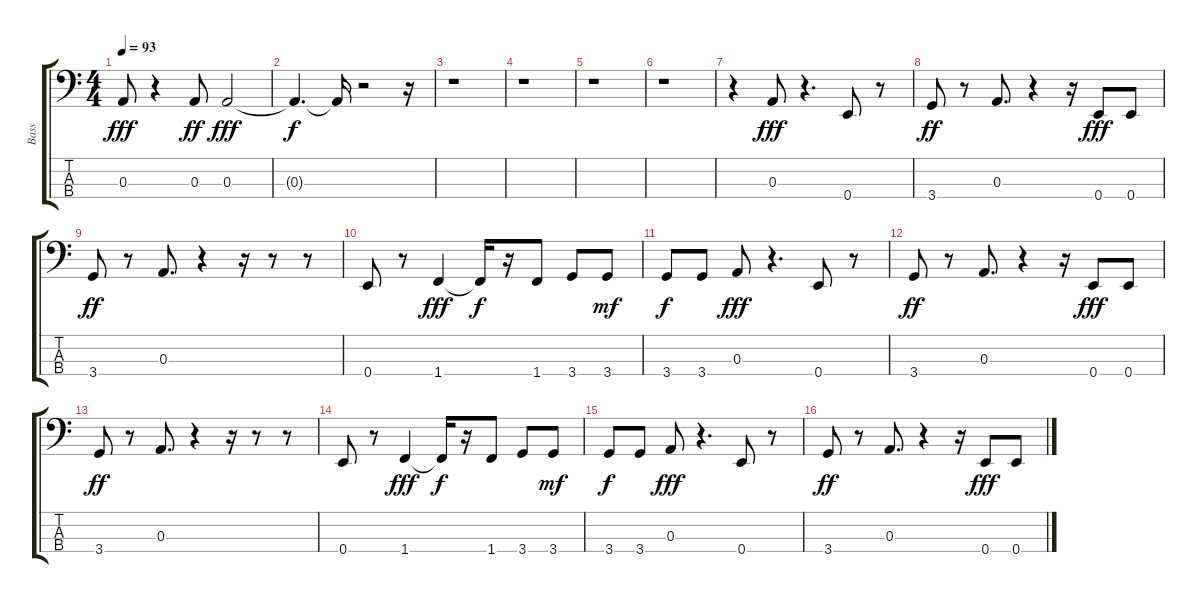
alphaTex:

\track ("Bass" "Bass") {instrument electricbassfinger}
\staff {score tabs}
\tuning (G2 D2 A1 E1) {hide}
\ts (4 4)
\tempo 93
\clef f4
\ks c
0.3.8{dy fff} r.4 0.3.8{dy ff} 0.3.2{dy fff} |
0.3{t}.4{d dy f} 0.3{t}.16 r.2 r.16 |
r.1 |
r.1 |
r.1 |
r.1 |
r.4 0.3.8{dy fff} r.4{d} 0.4.8 r.8 |
3.4.8{dy ff} r.8 0.3.8{d} r.4 r.16 0.4.8{dy fff} 0.4.8 |
3.4.8{dy ff} r.8 0.3.8{d} r.4 r.16 r.8 r.8 |
0.4.8 r.8 1.4.4{dy fff} 1.4{t}.16{dy f} r.16 1.4.8 3.4.8 3.4.8{dy mf} |
3.4.8{dy f} 3.4.8 0.3.8{dy fff} r.4{d} 0.4.8 r.8 |
3.4.8{dy ff} r.8 0.3.8{d} r.4 r.16 0.4.8{dy fff} 0.4.8 |
3.4.8{dy ff} r.8 0.3.8{d} r.4 r.16 r.8 r.8 |
0.4.8 r.8 1.4.4{dy fff} 1.4{t}.16{dy f} r.16 1.4.8 3.4.8 3.4.8{dy mf} |
3.4.8{dy f} 3.4.8 0.3.8{dy fff} r.4{d} 0.4.8 r.8 |
3.4.8{dy ff} r.8 0.3.8{d} r.4 r.16 0.4.8{dy fff} 0.4.8
